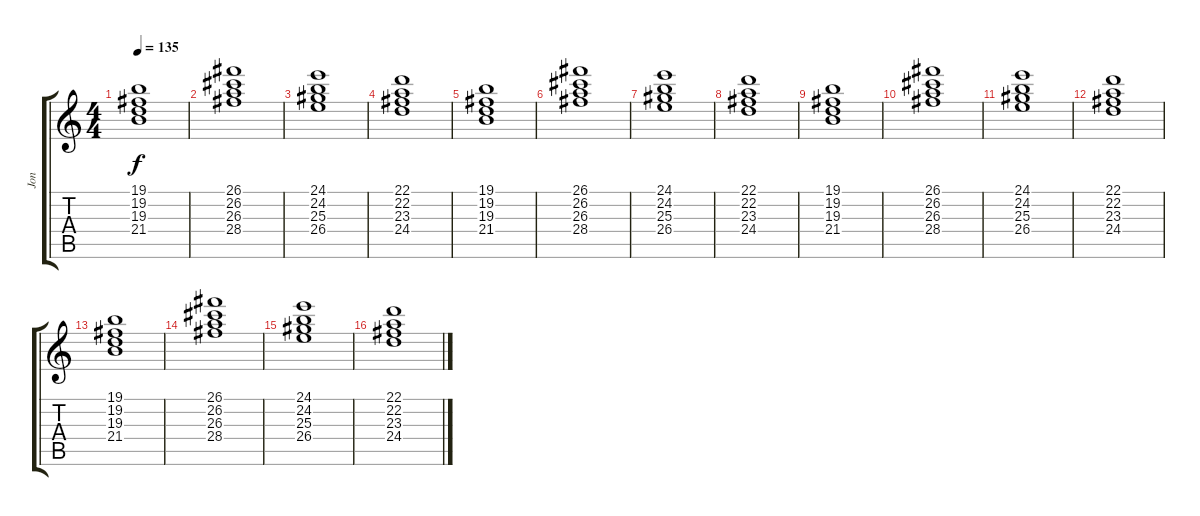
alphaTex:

\track ("Jon" "Jon") {instrument drawbarorgan}
\staff {score tabs}
\tuning (E4 B3 G3 D3 A2 E2) {hide}
\ts (4 4)
\tempo 135
\clef g2
\ks c
(19.1 19.2 19.3 21.4).1{dy f} |
(26.1 26.2 26.3 28.4).1 |
(24.1 24.2 25.3 26.4).1 |
(22.1 22.2 23.3 24.4).1 |
(19.1 19.2 19.3 21.4).1 |
(26.1 26.2 26.3 28.4).1 |
(24.1 24.2 25.3 26.4).1 |
(22.1 22.2 23.3 24.4).1 |
(19.1 19.2 19.3 21.4).1 |
(26.1 26.2 26.3 28.4).1 |
(24.1 24.2 25.3 26.4).1 |
(22.1 22.2 23.3 24.4).1 |
(19.1 19.2 19.3 21.4).1 |
(26.1 26.2 26.3 28.4).1 |
(24.1 24.2 25.3 26.4).1 |
(22.1 22.2 23.3 24.4).1
